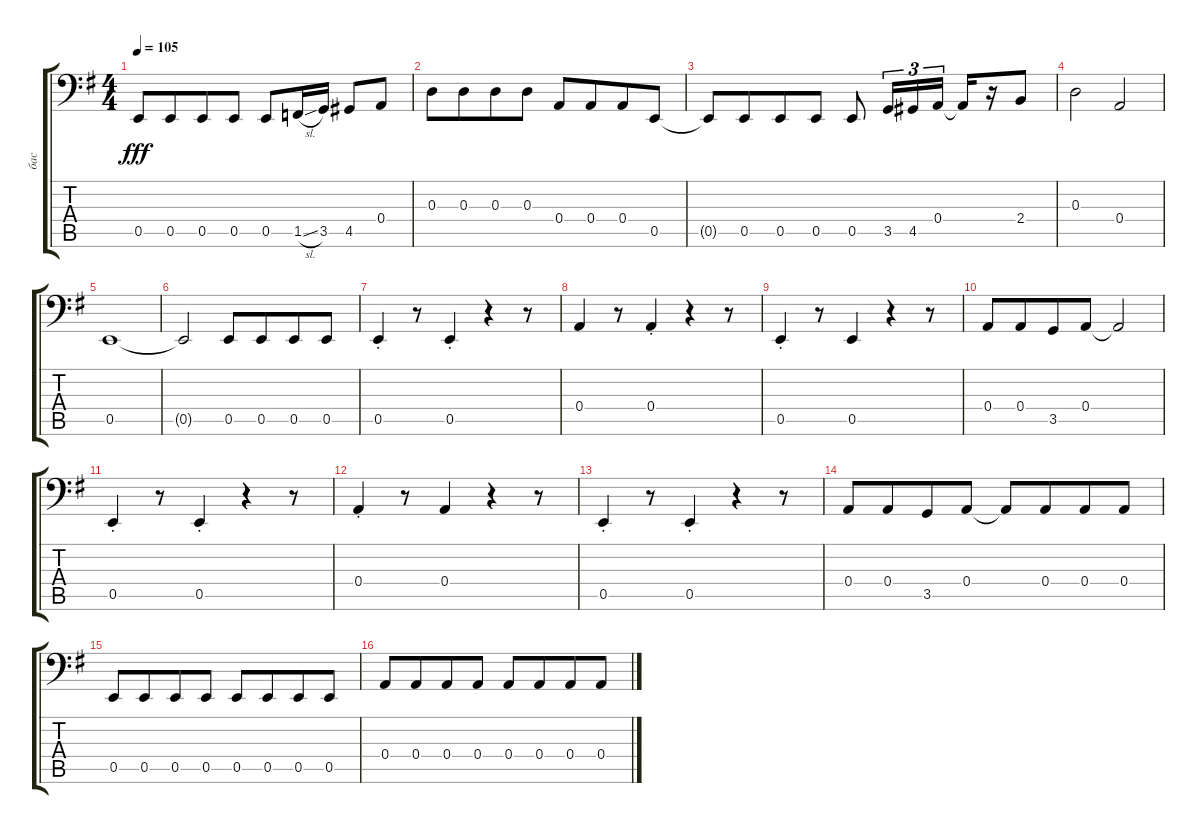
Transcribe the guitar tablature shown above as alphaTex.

\track ("бас" "бас") {instrument electricbasspick}
\staff {score tabs}
\tuning (C3 G2 D2 A1 E1 B0) {hide}
\ts (4 4)
\tempo 105
\clef f4
\ks eminor
0.5{t}.8{dy fff} 0.5.8{beam merge} 0.5.8 0.5.8 0.5.8 1.5{sl}.16 3.5.16 4.5.8 0.4.8 |
0.3.8 0.3.8{beam merge} 0.3.8 0.3.8 0.4.8 0.4.8{beam merge} 0.4.8 0.5.8 |
0.5{t}.8 0.5.8{beam merge} 0.5.8 0.5.8 0.5.8 3.5.16{tu (3 2)} 4.5.16{tu (3 2)} 0.4.16{tu (3 2)} 0.4{t}.16 r.16 2.4.8 |
0.3.2 0.4.2 |
0.5.1 |
0.5{t}.2 0.5.8 0.5.8{beam merge} 0.5.8 0.5.8 |
0.5{st}.4 r.8 0.5{st}.4 r.4 r.8 |
0.4.4 r.8 0.4{st}.4 r.4 r.8 |
0.5{st}.4 r.8 0.5.4 r.4 r.8 |
0.4.8 0.4.8{beam merge} 3.5.8 0.4.8 0.4{t}.2 |
0.5{st}.4 r.8 0.5{st}.4 r.4 r.8 |
0.4{st}.4 r.8 0.4.4 r.4 r.8 |
0.5{st}.4 r.8 0.5{st}.4 r.4 r.8 |
0.4.8 0.4.8{beam merge} 3.5.8 0.4.8 0.4{t}.8 0.4.8{beam merge} 0.4.8 0.4.8 |
0.5.8 0.5.8{beam merge} 0.5.8 0.5.8 0.5.8 0.5.8{beam merge} 0.5.8 0.5.8 |
0.4.8 0.4.8{beam merge} 0.4.8 0.4.8 0.4.8 0.4.8{beam merge} 0.4.8 0.4.8
